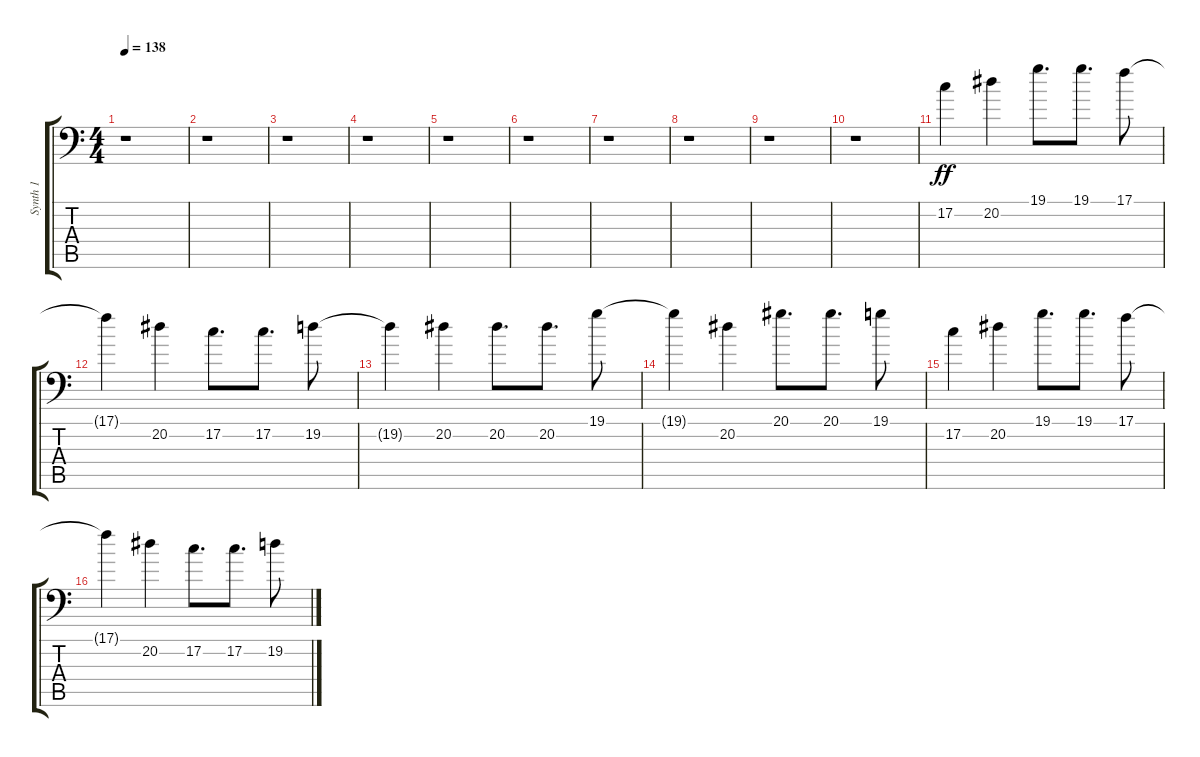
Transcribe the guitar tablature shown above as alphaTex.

\track ("Synth 1" "Synth 1") {instrument electricgrandpiano}
\staff {score tabs}
\tuning (C4 G3 Eb3 Bb2 F2 Bb1) {hide}
\ts (4 4)
\tempo 138
\clef f4
\ks c
r.1{dy ff} |
r.1 |
r.1 |
r.1 |
r.1 |
r.1 |
r.1 |
r.1 |
r.1 |
r.1 |
17.2.4 20.2.4 19.1.8{d} 19.1.8{d} 17.1.8 |
17.1{t}.4 20.2.4 17.2.8{d} 17.2.8{d} 19.2.8 |
19.2{t}.4 20.2.4 20.2.8{d} 20.2.8{d} 19.1.8 |
19.1{t}.4 20.2.4 20.1.8{d} 20.1.8{d} 19.1.8 |
17.2.4 20.2.4 19.1.8{d} 19.1.8{d} 17.1.8 |
17.1{t}.4 20.2.4 17.2.8{d} 17.2.8{d} 19.2.8
